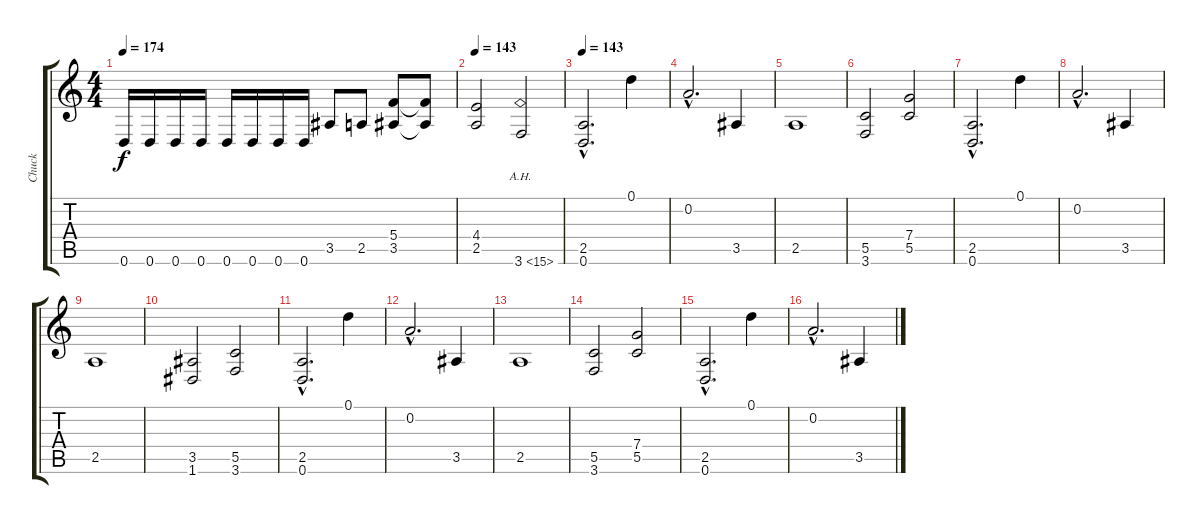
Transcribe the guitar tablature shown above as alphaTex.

\track ("Chuck" "Chuck") {instrument distortionguitar}
\staff {score tabs}
\tuning (D4 A3 F3 C3 G2 D2) {hide}
\ts (4 4)
\tempo 174
\clef g2
\ks c
0.6.16{dy f} 0.6.16 0.6.16 0.6.16 0.6.16 0.6.16 0.6.16 0.6.16 3.5.8 2.5.8 (5.4 3.5).8 (5.4{t} 3.5{t}).8 |
\tempo 143
(4.4 2.5).2 3.6{ah 12}.2 |
\tempo 143
(2.5{hac} 0.6{hac}).2{d} 0.1.4 |
0.2{hac}.2{d} 3.5.4 |
2.5.1 |
(5.5 3.6).2 (7.4 5.5).2 |
(2.5{hac} 0.6{hac}).2{d} 0.1.4 |
0.2{hac}.2{d} 3.5.4 |
2.5.1 |
(3.5 1.6).2 (5.5 3.6).2 |
(2.5{hac} 0.6{hac}).2{d} 0.1.4 |
0.2{hac}.2{d} 3.5.4 |
2.5.1 |
(5.5 3.6).2 (7.4 5.5).2 |
(2.5{hac} 0.6{hac}).2{d} 0.1.4 |
0.2{hac}.2{d} 3.5.4
